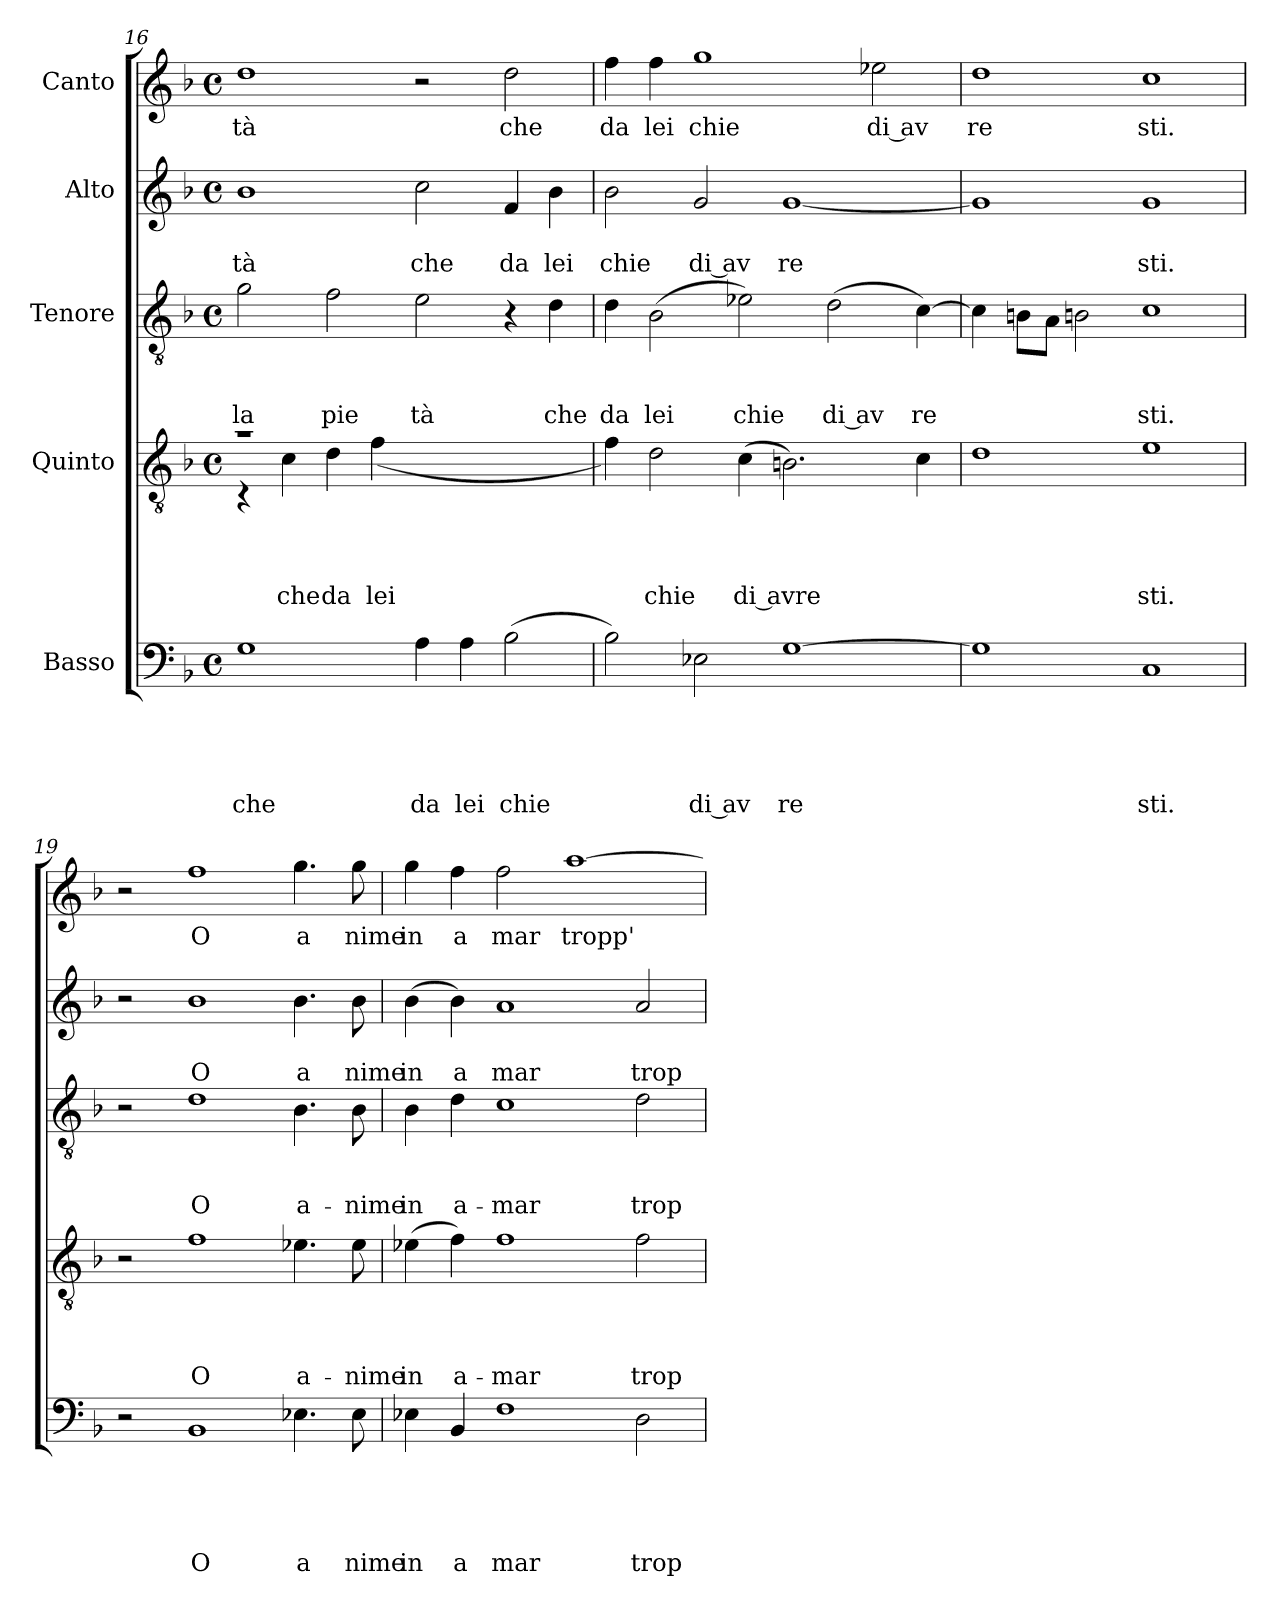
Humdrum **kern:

**kern	**text	**text	**text	**text	**text	**kern	**text	**text	**text	**text	**kern	**text	**text	**text	**kern	**text	**text	**kern	**text
*part5	*part5	*part5	*part5	*part5	*part5	*part4	*part4	*part4	*part4	*part4	*part3	*part3	*part3	*part3	*part2	*part2	*part2	*part1	*part1
*staff5	*staff5	*staff5	*staff5	*staff5	*staff5	*staff4	*staff4	*staff4	*staff4	*staff4	*staff3	*staff3	*staff3	*staff3	*staff2	*staff2	*staff2	*staff1	*staff1
*I"Basso	*	*	*	*	*	*I"Quinto	*	*	*	*	*I"Tenore	*	*	*	*I"Alto	*	*	*I"Canto	*
*clefF4	*	*	*	*	*	*clefGv2	*	*	*	*	*clefGv2	*	*	*	*clefG2	*	*	*clefG2	*
*k[b-]	*	*	*	*	*	*k[b-]	*	*	*	*	*k[b-]	*	*	*	*k[b-]	*	*	*k[b-]	*
*F:	*	*	*	*	*	*F:	*	*	*	*	*F:	*	*	*	*F:	*	*	*F:	*
*M4/4	*	*	*	*	*	*M4/4	*	*	*	*	*M4/4	*	*	*	*M4/4	*	*	*M4/4	*
*met(c)	*	*	*	*	*	*met(c)	*	*	*	*	*met(c)	*	*	*	*met(c)	*	*	*met(c)	*
=16	=16	=16	=16	=16	=16	=16	=16	=16	=16	=16	=16	=16	=16	=16	=16	=16	=16	=16	=16
!	!	!	!	!	!LO:LY:b	!	!	!	!	!	!	!	!	!LO:LY:b	!	!	!LO:LY:b	!	!LO:LY:b
*	*	*	*	*	*	*^	*	*	*	*	*	*	*	*	*	*	*	*	*
1G	.	.	.	.	che	1ra	4rC	.	.	.	.	2g\	.	.	la	1b-	.	tà	1dd	tà
!	!	!	!	!	!	!	!	!	!	!	!LO:LY:b	!	!	!	!	!	!	!	!	!
.	.	.	.	.	.	.	4c\	.	.	.	che	.	.	.	.	.	.	.	.	.
!	!	!	!	!	!	!	!	!	!	!	!LO:LY:b	!	!	!	!LO:LY:b	!	!	!	!	!
.	.	.	.	.	.	.	4d\	.	.	.	da	2f\	.	.	pie	.	.	.	.	.
!	!	!	!	!	!	!	!	!	!	!	!LO:LY:b	!	!	!	!	!	!	!	!	!
.	.	.	.	.	.	.	(>4f\	.	.	.	lei	.	.	.	.	.	.	.	.	.
!	!	!	!	!	!LO:LY:b	!	!	!	!	!	!	!	!	!	!LO:LY:b	!	!	!LO:LY:b	!	!
4A\	.	.	.	.	da	1ryy	1ryy	.	.	.	.	2e\	.	.	tà	2cc\	.	che	2r	.
!	!	!	!	!	!LO:LY:b	!	!	!	!	!	!	!	!	!	!	!	!	!	!	!
4A\	.	.	.	.	lei	.	.	.	.	.	.	.	.	.	.	.	.	.	.	.
!	!	!	!	!	!LO:LY:b	!	!	!	!	!	!	!	!	!	!	!	!	!LO:LY:b	!	!LO:LY:b
(>2B-\	.	.	.	.	chie	.	.	.	.	.	.	4r	.	.	.	4f/	.	da	2dd\	che
!	!	!	!	!	!	!	!	!	!	!	!	!	!	!	!LO:LY:b	!	!	!LO:LY:b	!	!
.	.	.	.	.	.	.	.	.	.	.	.	4d\	.	.	che	4b-\	.	lei	.	.
*	*	*	*	*	*	*v	*v	*	*	*	*	*	*	*	*	*	*	*	*	*
=17	=17	=17	=17	=17	=17	=17	=17	=17	=17	=17	=17	=17	=17	=17	=17	=17	=17	=17	=17
!	!	!	!	!	!	!	!	!	!	!	!	!	!	!LO:LY:b	!	!	!LO:LY:b	!	!LO:LY:b
2B-\)	.	.	.	.	.	4f\)	.	.	.	.	4d\	.	.	da	2b-\	.	chie	4ff\	da
!	!	!	!	!	!	!	!	!	!	!LO:LY:b	!	!	!	!LO:LY:b	!	!	!	!	!LO:LY:b
.	.	.	.	.	.	2d\	.	.	.	chie	(>2B-\	.	.	lei	.	.	.	4ff\	lei
!	!	!	!	!	!LO:LY:b:rj	!	!	!	!	!	!	!	!	!	!	!	!LO:LY:b:rj	!	!LO:LY:b
2E-X\	.	.	.	.	di av	.	.	.	.	.	.	.	.	.	2g/	.	di av	1gg	chie
!	!	!	!	!	!	!	!	!	!	!LO:LY:b:rj	!	!	!	!LO:LY:b	!	!	!	!	!
.	.	.	.	.	.	(<4c\	.	.	.	di avre	2e-X\)	.	.	chie	.	.	.	.	.
!	!	!	!	!	!LO:LY:b	!	!	!	!	!	!	!	!	!	!	!	!LO:LY:b	!	!
[>1G	.	.	.	.	re	2.Bn\)	.	.	.	.	.	.	.	.	[<1g	.	re	.	.
!	!	!	!	!	!	!	!	!	!	!	!	!	!	!LO:LY:b:rj	!	!	!	!	!
.	.	.	.	.	.	.	.	.	.	.	(<2d\	.	.	di av	.	.	.	.	.
!	!	!	!	!	!	!	!	!	!	!	!	!	!	!	!	!	!	!	!LO:LY:b:rj
.	.	.	.	.	.	.	.	.	.	.	.	.	.	.	.	.	.	2ee-X\	di av
!	!	!	!	!	!	!	!	!	!	!	!	!	!	!LO:LY:b	!	!	!	!	!
.	.	.	.	.	.	4c\	.	.	.	.	[>4c\)	.	.	re	.	.	.	.	.
=18	=18	=18	=18	=18	=18	=18	=18	=18	=18	=18	=18	=18	=18	=18	=18	=18	=18	=18	=18
!	!	!	!	!	!	!	!	!	!	!	!	!	!	!	!	!	!	!	!LO:LY:b
1G]	.	.	.	.	.	1d	.	.	.	.	4c\]	.	.	.	1g]	.	.	1dd	re
.	.	.	.	.	.	.	.	.	.	.	8B\L	.	.	.	.	.	.	.	.
.	.	.	.	.	.	.	.	.	.	.	8A\J	.	.	.	.	.	.	.	.
.	.	.	.	.	.	.	.	.	.	.	2Bn\	.	.	.	.	.	.	.	.
!	!	!	!	!	!LO:LY:b	!	!	!	!	!LO:LY:b	!	!	!	!LO:LY:b	!	!	!LO:LY:b	!	!LO:LY:b
1C	.	.	.	.	sti.	1e	.	.	.	sti.	1c	.	.	sti.	1g	.	sti.	1cc	sti.
!!LO:LB:g=z
=19	=19	=19	=19	=19	=19	=19	=19	=19	=19	=19	=19	=19	=19	=19	=19	=19	=19	=19	=19
2r	.	.	.	.	.	2r	.	.	.	.	2r	.	.	.	2r	.	.	2r	.
!	!	!	!	!	!LO:LY:b	!	!	!	!	!LO:LY:b	!	!	!	!LO:LY:b	!	!	!LO:LY:b	!	!LO:LY:b
1BB-	.	.	.	.	O	1f	.	.	.	O	1d	.	.	O	1b-	.	O	1ff	O
!	!	!	!	!	!LO:LY:b	!	!	!	!	!LO:LY:b	!	!	!	!LO:LY:b	!	!	!LO:LY:b	!	!LO:LY:b
4.E-X\	.	.	.	.	a	4.e-X\	.	.	.	a-	4.B-\	.	.	a-	4.b-\	.	a	4.gg\	a
!	!	!	!	!	!LO:LY:b	!	!	!	!	!LO:LY:b	!	!	!	!LO:LY:b	!	!	!LO:LY:b	!	!LO:LY:b
8E-\	.	.	.	.	nime	8e-\	.	.	.	-nime	8B-\	.	.	-nime	8b-\	.	nime	8gg\	nime
=20	=20	=20	=20	=20	=20	=20	=20	=20	=20	=20	=20	=20	=20	=20	=20	=20	=20	=20	=20
!	!	!	!	!	!LO:LY:b	!	!	!	!	!LO:LY:b	!	!	!	!LO:LY:b	!	!	!LO:LY:b	!	!LO:LY:b
4E-X\	.	.	.	.	in	(<4e-X\	.	.	.	in	4B-\	.	.	in	(>4b-\	.	in	4gg\	in
!	!	!	!	!	!LO:LY:b	!	!	!	!	!LO:LY:b	!	!	!	!LO:LY:b	!	!	!LO:LY:b	!	!LO:LY:b
4BB-/	.	.	.	.	a	(4f\)	.	.	.	a-	4d\	.	.	a-	4b-\)	.	a	4ff\	a
!	!	!	!	!	!LO:LY:b	!	!	!	!	!LO:LY:b	!	!	!	!LO:LY:b	!	!	!LO:LY:b	!	!LO:LY:b
1F	.	.	.	.	mar	1f	.	.	.	-mar	1c	.	.	-mar	1a	.	mar	2ff\	mar
!	!	!	!	!	!	!	!	!	!	!	!	!	!	!	!	!	!	!	!LO:LY:b
.	.	.	.	.	.	.	.	.	.	.	.	.	.	.	.	.	.	[>1aa	tropp'
!	!	!	!	!	!LO:LY:b	!	!	!	!	!LO:LY:b	!	!	!	!LO:LY:b	!	!	!LO:LY:b	!	!
2D\	.	.	.	.	trop	2f\	.	.	.	trop-	2d\	.	.	trop-	2a/	.	trop	.	.
=	=	=	=	=	=	=	=	=	=	=	=	=	=	=	=	=	=	=	=
*-	*-	*-	*-	*-	*-	*-	*-	*-	*-	*-	*-	*-	*-	*-	*-	*-	*-	*-	*-
